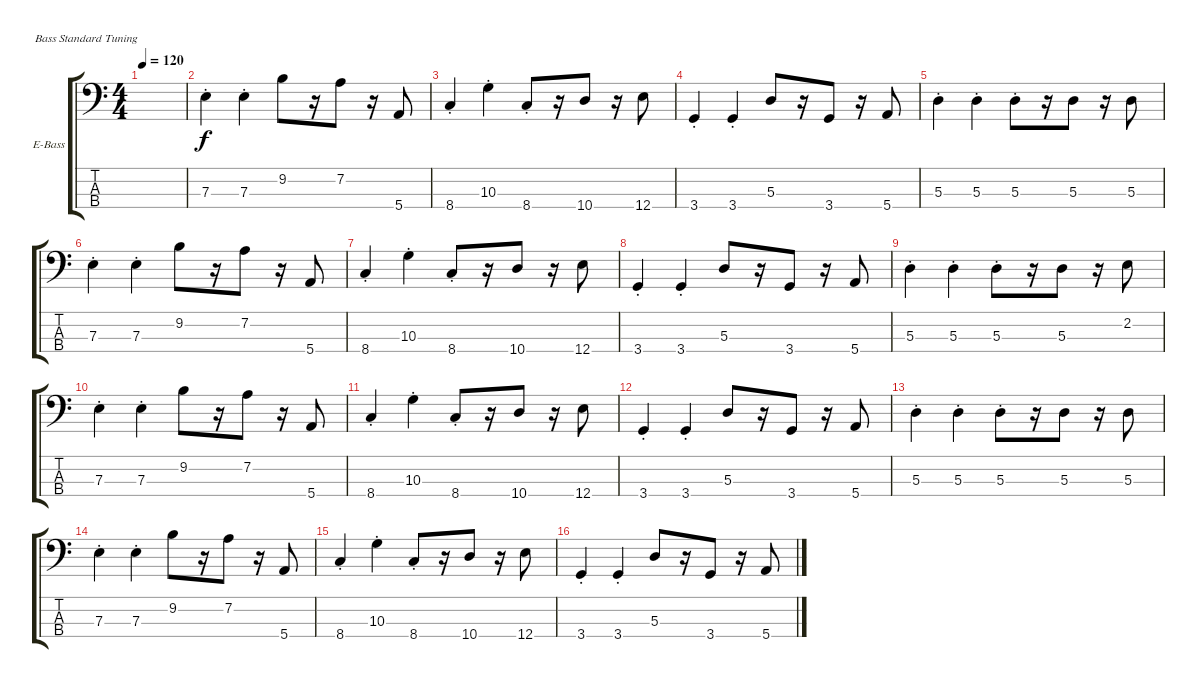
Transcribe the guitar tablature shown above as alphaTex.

\defaultSystemsLayout 4
\bracketExtendMode groupsimilarinstruments
\firstSystemTrackNameOrientation horizontal
\otherSystemsTrackNameOrientation horizontal
\track ("Electric Bass" "E-Bass") {instrument electricbassfinger}
\staff {score tabs}
\tuning (G2 D2 A1 E1)
\ts (4 4)
\tempo 120
\clef f4
\scale
0.487395
\ks c
|
\scale
0.256303 7.3{st}.4 7.3{st}.4 9.2.8 r.16 7.2.8 r.16 5.4.8 |
\scale
0.256303 8.4{st}.4 10.3{st}.4 8.4{st}.8 r.16 10.4.8 r.16 12.4.8 |
\scale
0.333333 3.4{st}.4 3.4{st}.4 5.3.8 r.16 3.4.8 r.16 5.4.8 |
\scale
0.333333 5.3{st}.4 5.3{st}.4 5.3{st}.8 r.16 5.3.8 r.16 5.3.8 |
\scale
0.333333 7.3{st}.4 7.3{st}.4 9.2.8 r.16 7.2.8 r.16 5.4.8 |
\scale
0.333333 8.4{st}.4 10.3{st}.4 8.4{st}.8 r.16 10.4.8 r.16 12.4.8 |
\scale
0.333333 3.4{st}.4 3.4{st}.4 5.3.8 r.16 3.4.8 r.16 5.4.8 |
\scale
0.333333 5.3{st}.4 5.3{st}.4 5.3{st}.8 r.16 5.3.8 r.16 2.2.8 |
\scale
0.333333 7.3{st}.4 7.3{st}.4 9.2.8 r.16 7.2.8 r.16 5.4.8 |
\scale
0.333333 8.4{st}.4 10.3{st}.4 8.4{st}.8 r.16 10.4.8 r.16 12.4.8 |
\scale
0.333333 3.4{st}.4 3.4{st}.4 5.3.8 r.16 3.4.8 r.16 5.4.8 |
\scale
0.333333 5.3{st}.4 5.3{st}.4 5.3{st}.8 r.16 5.3.8 r.16 5.3.8 |
\scale
0.333333 7.3{st}.4 7.3{st}.4 9.2.8 r.16 7.2.8 r.16 5.4.8 |
\scale
0.333333 8.4{st}.4 10.3{st}.4 8.4{st}.8 r.16 10.4.8 r.16 12.4.8 |
3.4{st}.4 3.4{st}.4 5.3.8 r.16 3.4.8 r.16 5.4.8
